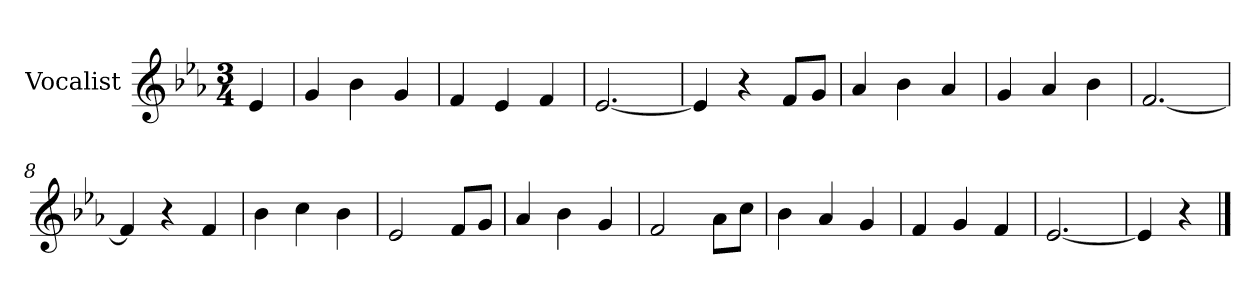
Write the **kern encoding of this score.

**kern
*part1
*staff1
*I"Vocalist
*k[b-e-a-]
*E-:
*M3/4
=
4e-
=1
4g
4b-
4g
=2
4f
4e-
4f
=3
[2.e-
=4
4e-]
4r
8fL
8gJ
=5
4a-
4b-
4a-
=6
4g
4a-
4b-
=7
[2.f
=8
4f]
4r
4f
=9
4b-
4cc
4b-
=10
2e-
8fL
8gJ
=11
4a-
4b-
4g
=12
2f
8a-L
8ccJ
=13
4b-
4a-
4g
=14
4f
4g
4f
=15
[2.e-
=16
4e-]
4r
==
*-
